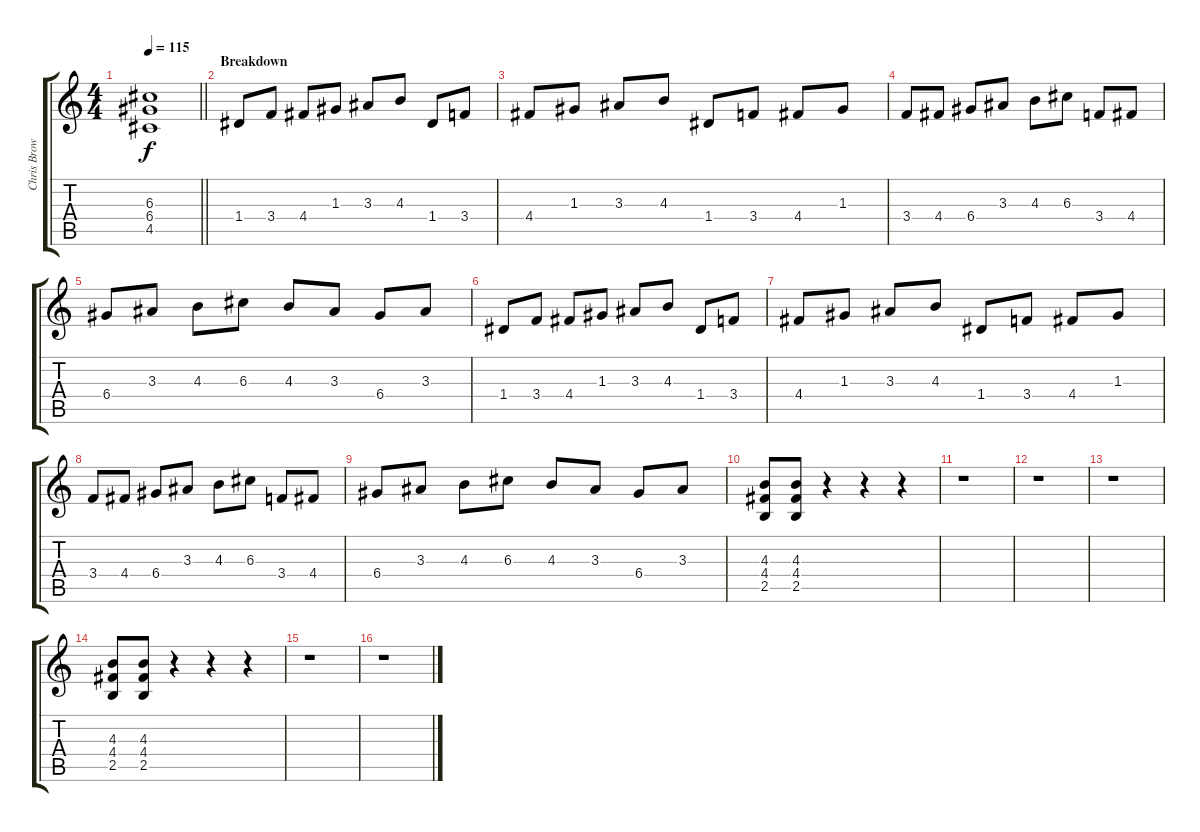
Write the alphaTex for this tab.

\track ("Chris Brown" "Chris Brow") {instrument distortionguitar}
\staff {score tabs}
\tuning (E4 B3 G3 D3 A2 E2) {hide}
\ts (4 4)
\tempo 115
\clef g2
\barLineRight lightlight
\ks c
(6.3{t} 6.4{t} 4.5{t}).1{dy f} |
\section ("" "Breakdown")
1.4.8{volume 10 instrument distortionguitar} 3.4.8 4.4.8 1.3.8 3.3.8 4.3.8 1.4.8 3.4.8 |
4.4.8 1.3.8 3.3.8 4.3.8 1.4.8 3.4.8 4.4.8 1.3.8 |
3.4.8 4.4.8 6.4.8 3.3.8 4.3.8 6.3.8 3.4.8 4.4.8 |
6.4.8 3.3.8 4.3.8 6.3.8 4.3.8 3.3.8 6.4.8 3.3.8 |
1.4.8 3.4.8 4.4.8 1.3.8 3.3.8 4.3.8 1.4.8 3.4.8 |
4.4.8 1.3.8 3.3.8 4.3.8 1.4.8 3.4.8 4.4.8 1.3.8 |
3.4.8 4.4.8 6.4.8 3.3.8 4.3.8 6.3.8 3.4.8 4.4.8 |
6.4.8 3.3.8 4.3.8 6.3.8 4.3.8 3.3.8 6.4.8 3.3.8 |
(4.3 4.4 2.5).8{instrument distortionguitar} (4.3 4.4 2.5).8 r.4 r.4 r.4 |
r.1 |
r.1 |
r.1 |
(4.3 4.4 2.5).8 (4.3 4.4 2.5).8 r.4 r.4 r.4 |
r.1 |
r.1
